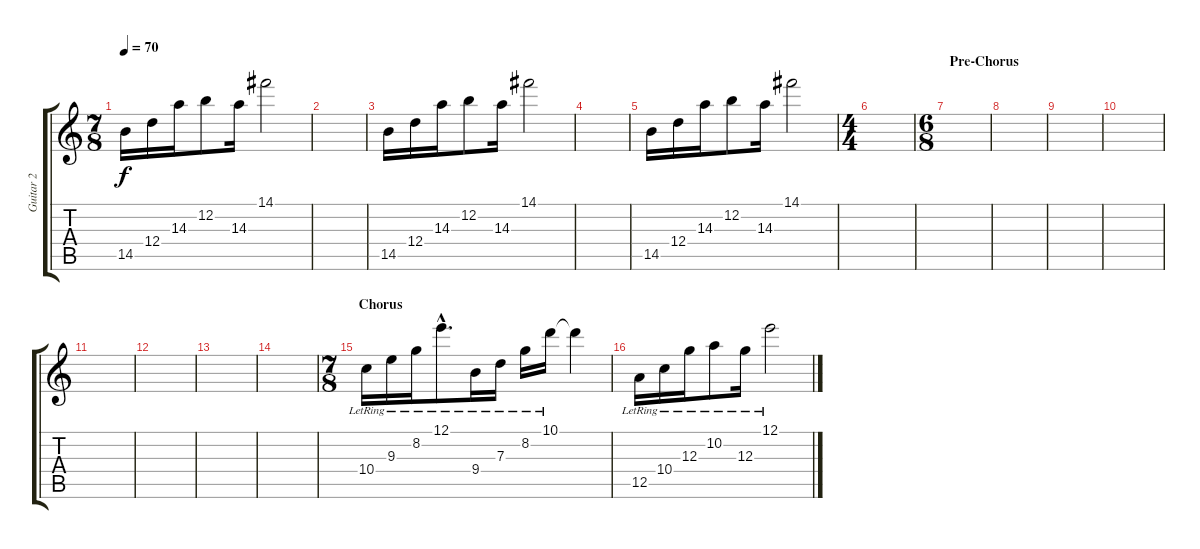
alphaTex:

\track ("Guitar 2" "Guitar 2") {instrument electricguitarjazz}
\staff {score tabs}
\tuning (E4 B3 G3 D3 A2 E2) {hide}
\ts (7 8)
\tempo 70
\clef g2
\ks c
14.5.16{dy f} 12.4.16 14.3.16 12.2.8 14.3.16 14.1.2 |
|
14.5.16 12.4.16 14.3.16 12.2.8 14.3.16 14.1.2 |
|
14.5.16 12.4.16 14.3.16 12.2.8 14.3.16 14.1.2 |
\ts (4 4)
|
\ts (6 8)
\section ("" "Pre-Chorus")
|
|
|
|
|
|
|
|
\ts (7 8)
\section ("" "Chorus")
10.4{lr}.16 9.3{lr}.16 8.2{lr}.16 12.1{hac lr}.8{d} 9.4{lr}.16 7.3{lr}.16 8.2{lr}.16 10.1{lr}.16 10.1{t}.4 |
12.5{lr}.16 10.4{lr}.16 12.3{lr}.16 10.2{lr}.8 12.3{lr}.16 12.1{lr}.2
